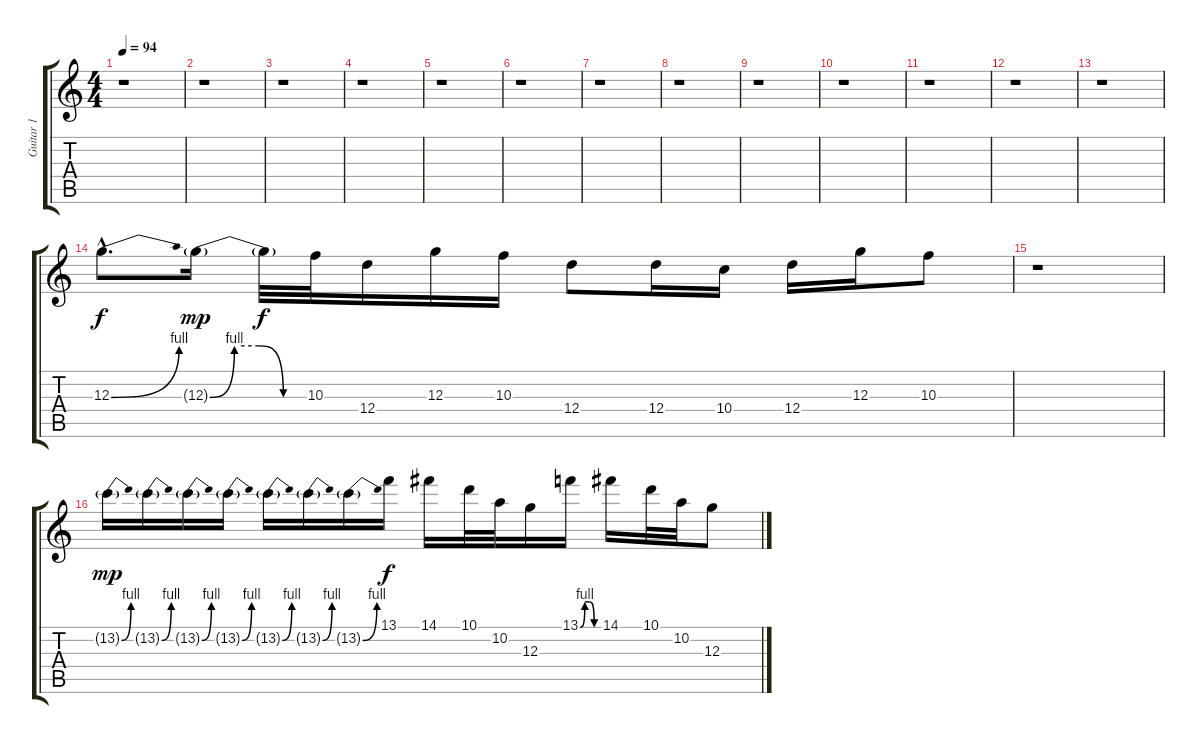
\track ("Guitar 1" "Guitar 1") {instrument overdrivenguitar}
\staff {score tabs}
\tuning (E4 B3 G3 D3 A2 E2) {hide}
\ts (4 4)
\tempo 94
\clef g2
\ks c
r.1{dy f instrument overdrivenguitar} |
r.1 |
r.1 |
r.1 |
r.1 |
r.1 |
r.1 |
r.1 |
r.1 |
r.1 |
r.1 |
r.1 |
r.1 |
12.3{be (bend 0 0 60 4) hac}.8{d} 12.3{be (custom 0 0 15 4 30 4 45 0 60 0) g}.16{dy mp} 12.3{t}.32{dy f} 10.3.32 12.4.16 12.3.16 10.3.16 12.4.8 12.4.16 10.4.16 12.4.16 12.3.16 10.3.8 |
r.1 |
13.2{be (bend 0 0 60 4) g}.16{dy mp} 13.2{be (bend 0 0 60 4) g}.16 13.2{be (bend 0 0 60 4) g}.16 13.2{be (bend 0 0 60 4) g}.16 13.2{be (bend 0 0 60 4) g}.16 13.2{be (bend 0 0 60 4) g}.16 13.2{be (bend 0 0 60 4) g}.16 13.1.16{dy f} 14.1.16 10.1.32 10.2.32 12.3.16 13.1{be (custom 0 0 15 4 30 4 45 0 60 0)}.16 14.1.16 10.1.32 10.2.32 12.3.8
